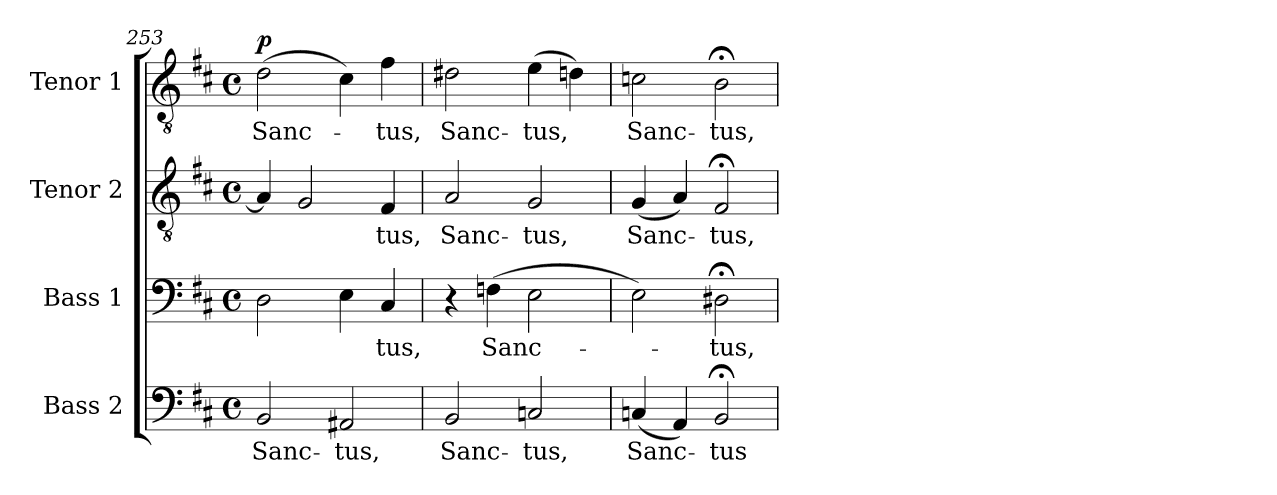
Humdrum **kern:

**kern	**text	**kern	**text	**kern	**text	**kern	**text	**dynam
*part4	*part4	*part3	*part3	*part2	*part2	*part1	*part1	*part1
*staff4	*staff4	*staff3	*staff3	*staff2	*staff2	*staff1	*staff1	*staff1
*I"Bass 2	*	*I"Bass 1	*	*I"Tenor 2	*	*I"Tenor 1	*	*
*I'B. 2	*	*I'B. 1	*	*I'T. 2	*	*I'T. 1	*	*
*clefF4	*	*clefF4	*	*clefGv2	*	*clefGv2	*	*
*k[f#c#]	*	*k[f#c#]	*	*k[f#c#]	*	*k[f#c#]	*	*
*D:	*	*D:	*	*D:	*	*D:	*	*
*M4/4	*	*M4/4	*	*M4/4	*	*M4/4	*	*
*met(c)	*	*met(c)	*	*met(c)	*	*met(c)	*	*
=253	=253	=253	=253	=253	=253	=253	=253	=253
!	!LO:LY:b	!	!	!	!	!	!LO:LY:b	!LO:DY:a
2BB/	Sanc-	2D\	.	4A/]	.	(>2d\	Sanc-	p
.	.	.	.	2G/	.	.	.	.
!	!LO:LY:b	!	!	!	!	!	!	!
2AA#X/	-tus,	4E\	.	.	.	4c#\)	.	.
!	!	!	!LO:LY:b	!	!LO:LY:b	!	!LO:LY:b	!
.	.	4C#/	-tus,	4F#/	-tus,	4f#\	-tus,	.
=254	=254	=254	=254	=254	=254	=254	=254	=254
!	!LO:LY:b	!	!	!	!LO:LY:b	!	!LO:LY:b	!
2BB/	Sanc-	4r	.	2A/	Sanc-	2d#X\	Sanc-	.
!	!	!	!LO:LY:b	!	!	!	!	!
.	.	(>4Fn\	Sanc-	.	.	.	.	.
!	!LO:LY:b	!	!	!	!LO:LY:b	!	!LO:LY:b	!
2Cn/	-tus,	2E\	.	2G/	-tus,	(>4e\	-tus,	.
.	.	.	.	.	.	4dn\)	.	.
=255	=255	=255	=255	=255	=255	=255	=255	=255
!	!LO:LY:b	!	!	!	!LO:LY:b	!	!LO:LY:b	!
(<4Cn/	Sanc-	2E\)	.	(<4G/	Sanc-	2cn\	Sanc-	.
4AA/)	.	.	.	4A/)	.	.	.	.
!	!LO:LY:b	!	!LO:LY:b	!	!LO:LY:b	!	!LO:LY:b	!
2BB;</	-tus	2D#X;<\	-tus,	2F#;</	-tus,	2B;<\	-tus,	.
=	=	=	=	=	=	=	=	=
*-	*-	*-	*-	*-	*-	*-	*-	*-
